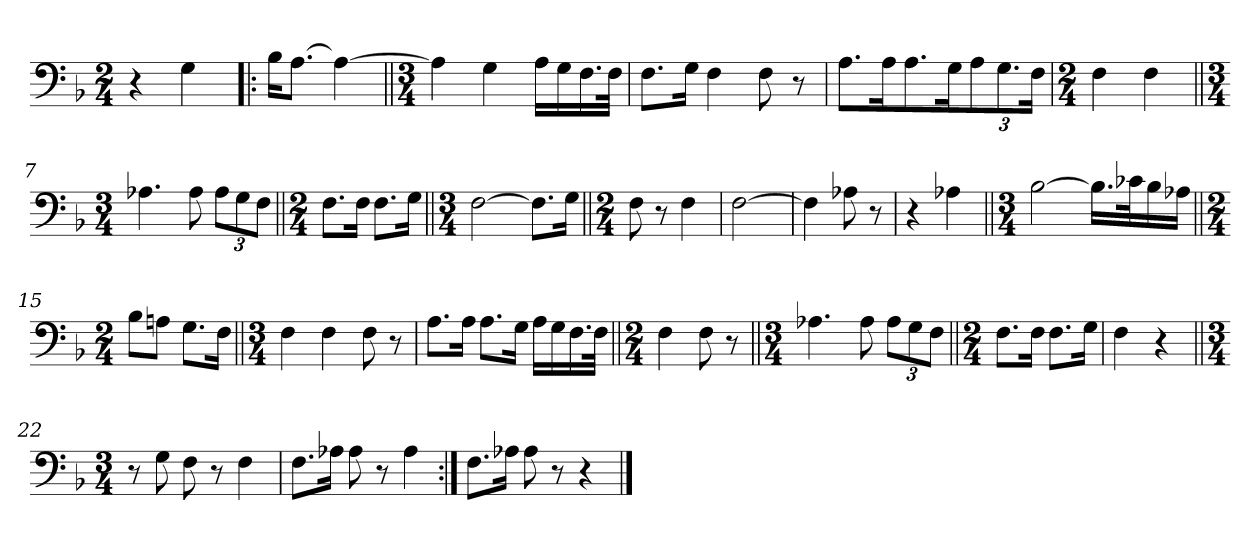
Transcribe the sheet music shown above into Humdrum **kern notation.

**kern
*part1
*staff1
*clefF4
*k[b-]
*M2/4
=1
4r
4G\
=2!|:
16B-\KL
[8.A\J
4A\_
=3||
*M3/4
4A\]
4G\
16A\LL
16G\
16.F\
32F\JJk
=4
8.F\L
16G\Jk
4F\
8F\
8r
=5
8.A\L
16A\Jk
8.A\L
16G\Jk
12A\L
12.G\
24F\JJ
=6
*M2/4
4F\
4F\
=7||
*M3/4
4.A-X\
8A-\
12A-\L
12G\
12F\J
=8||
*M2/4
8.F\L
16F\Jk
8.F\L
16G\Jk
=9||
*M3/4
[2F\
8.F\L]
16G\Jk
=10||
*M2/4
8F\
8r
4F\
=11
[2F\
=12
4F\]
8A-X\
8r
=13
4r
4A-X\
=14||
*M3/4
[2B-\
16.B-\LL]
32c-X\K
16B-\
16A-X\JJ
=15||
*M2/4
8B-\L
8An\J
8.G\L
16F\Jk
=16||
*M3/4
4F\
4F\
8F\
8r
=17
8.A\L
16A\Jk
8.A\L
16G\Jk
16A\LL
16G\
16.F\
32F\JJk
=18||
*M2/4
4F\
8F\
8r
=19||
*M3/4
4.A-X\
8A-\
12A-\L
12G\
12F\J
=20||
*M2/4
8.F\L
16F\Jk
8.F\L
16G\Jk
=21
4F\
4r
=22||
*M3/4
8r
8G\
8F\
8r
4F\
=23
8.F\L
16A-X\Jk
8A-\
8r
4A-\
=24:|!
8.F\L
16A-X\Jk
8A-\
8r
4r
==
*-
